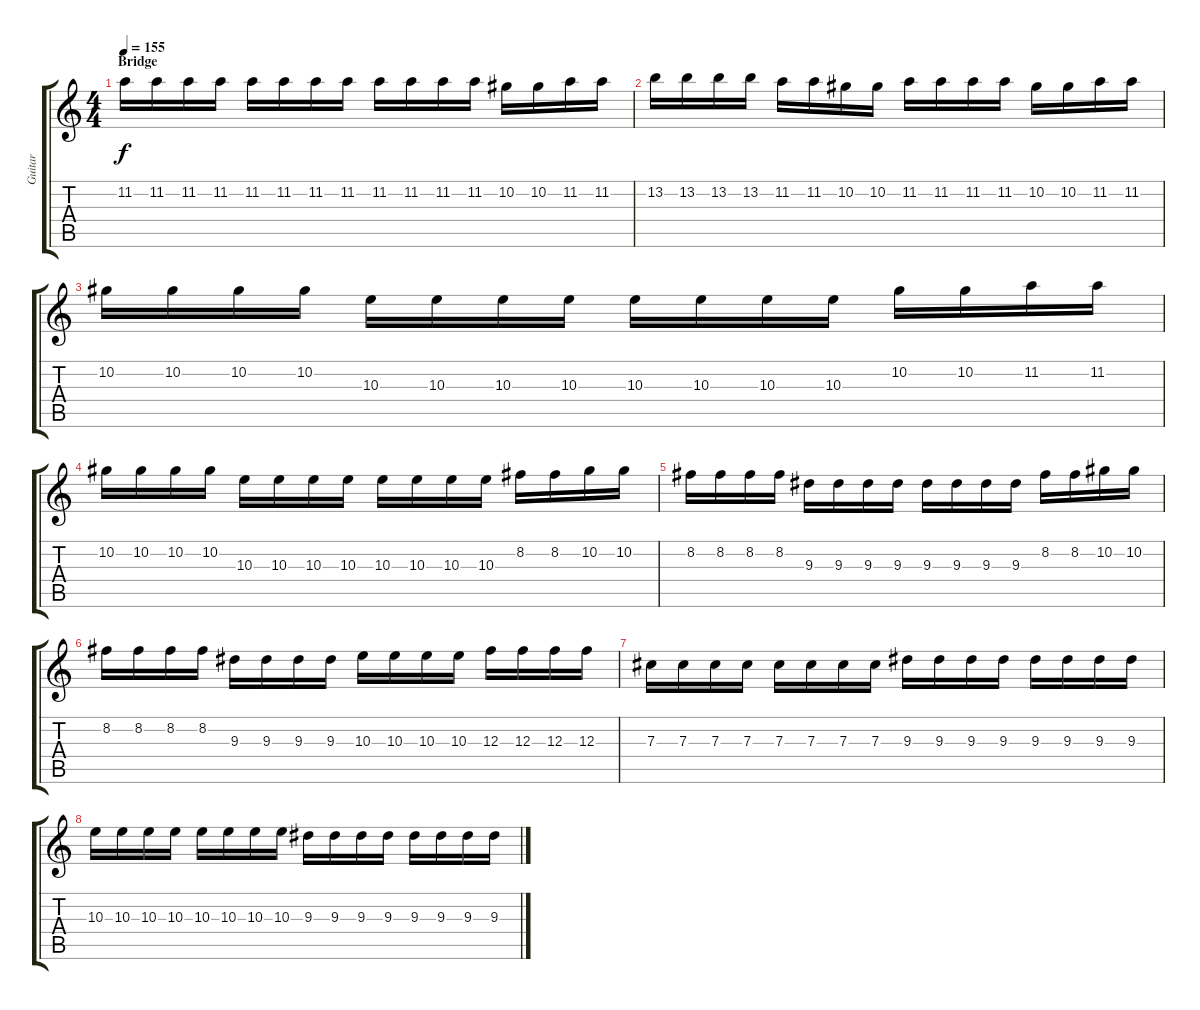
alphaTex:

\track ("Guitar" "Guitar") {instrument electricguitarclean}
\staff {score tabs}
\tuning (Eb4 Bb3 Gb3 Db3 Ab2 Db2) {hide}
\ts (4 4)
\section ("" "Bridge")
\tempo 155
\clef g2
\ks c
11.2.16{dy f} 11.2.16 11.2.16 11.2.16 11.2.16 11.2.16 11.2.16 11.2.16 11.2.16 11.2.16 11.2.16 11.2.16 10.2.16 10.2.16 11.2.16 11.2.16 |
13.2.16 13.2.16 13.2.16 13.2.16 11.2.16 11.2.16 10.2.16 10.2.16 11.2.16 11.2.16 11.2.16 11.2.16 10.2.16 10.2.16 11.2.16 11.2.16 |
10.2.16 10.2.16 10.2.16 10.2.16 10.3.16 10.3.16 10.3.16 10.3.16 10.3.16 10.3.16 10.3.16 10.3.16 10.2.16 10.2.16 11.2.16 11.2.16 |
10.2.16 10.2.16 10.2.16 10.2.16 10.3.16 10.3.16 10.3.16 10.3.16 10.3.16 10.3.16 10.3.16 10.3.16 8.2.16 8.2.16 10.2.16 10.2.16 |
8.2.16 8.2.16 8.2.16 8.2.16 9.3.16 9.3.16 9.3.16 9.3.16 9.3.16 9.3.16 9.3.16 9.3.16 8.2.16 8.2.16 10.2.16 10.2.16 |
8.2.16 8.2.16 8.2.16 8.2.16 9.3.16 9.3.16 9.3.16 9.3.16 10.3.16 10.3.16 10.3.16 10.3.16 12.3.16 12.3.16 12.3.16 12.3.16 |
7.3.16 7.3.16 7.3.16 7.3.16 7.3.16 7.3.16 7.3.16 7.3.16 9.3.16 9.3.16 9.3.16 9.3.16 9.3.16 9.3.16 9.3.16 9.3.16 |
10.3.16 10.3.16 10.3.16 10.3.16 10.3.16 10.3.16 10.3.16 10.3.16 9.3.16 9.3.16 9.3.16 9.3.16 9.3.16 9.3.16 9.3.16 9.3.16
